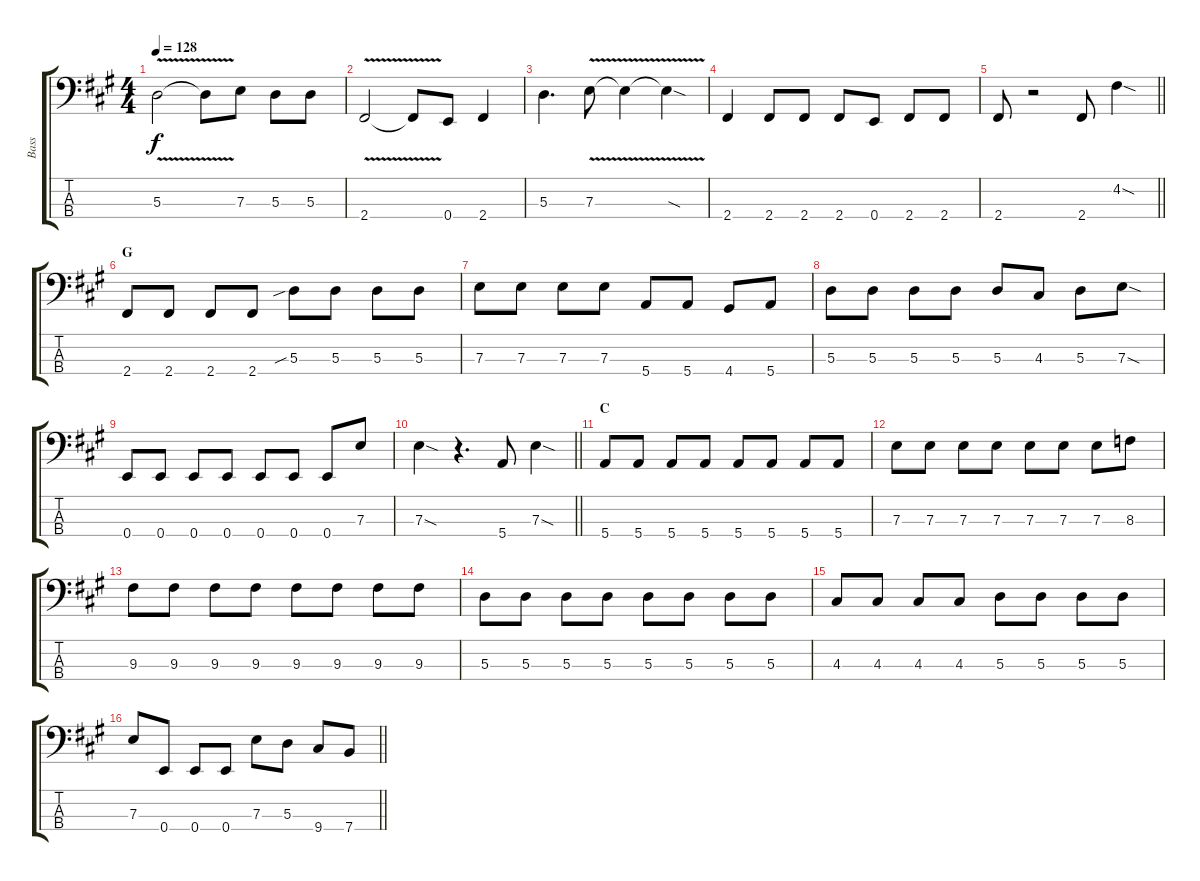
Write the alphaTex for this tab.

\track ("Bass" "Bass") {instrument electricbassfinger}
\staff {score tabs}
\tuning (G2 D2 A1 E1) {hide}
\ts (4 4)
\tempo 128
\clef f4
\ks a
5.3{v}.2{dy f} 5.3{t}.8 7.3.8 5.3.8 5.3.8 |
2.4{v}.2 2.4{t}.8 0.4.8 2.4.4 |
5.3.4{d} 7.3{v}.8 7.3{v t}.4 7.3{sod t}.4 |
2.4.4 2.4.8 2.4.8 2.4.8 0.4.8 2.4.8 2.4.8 |
\barLineRight lightlight
2.4.8 r.2 2.4.8 4.2{sod}.4 |
\section ("" "G")
2.4.8 2.4.8 2.4.8 2.4.8 5.3{sib}.8 5.3.8 5.3.8 5.3.8 |
7.3.8 7.3.8 7.3.8 7.3.8 5.4.8 5.4.8 4.4.8 5.4.8 |
5.3.8 5.3.8 5.3.8 5.3.8 5.3.8 4.3.8 5.3.8 7.3{sod}.8 |
0.4.8 0.4.8 0.4.8 0.4.8 0.4.8 0.4.8 0.4.8 7.3.8 |
\barLineRight lightlight
7.3{sod}.4 r.4{d} 5.4.8 7.3{sod}.4 |
\section ("" "C")
5.4.8 5.4.8 5.4.8 5.4.8 5.4.8 5.4.8 5.4.8 5.4.8 |
7.3.8 7.3.8 7.3.8 7.3.8 7.3.8 7.3.8 7.3.8 8.3.8 |
9.3.8 9.3.8 9.3.8 9.3.8 9.3.8 9.3.8 9.3.8 9.3.8 |
5.3.8 5.3.8 5.3.8 5.3.8 5.3.8 5.3.8 5.3.8 5.3.8 |
4.3.8 4.3.8 4.3.8 4.3.8 5.3.8 5.3.8 5.3.8 5.3.8 |
\barLineRight lightlight
7.3.8 0.4.8 0.4.8 0.4.8 7.3.8 5.3.8 9.4.8 7.4.8
